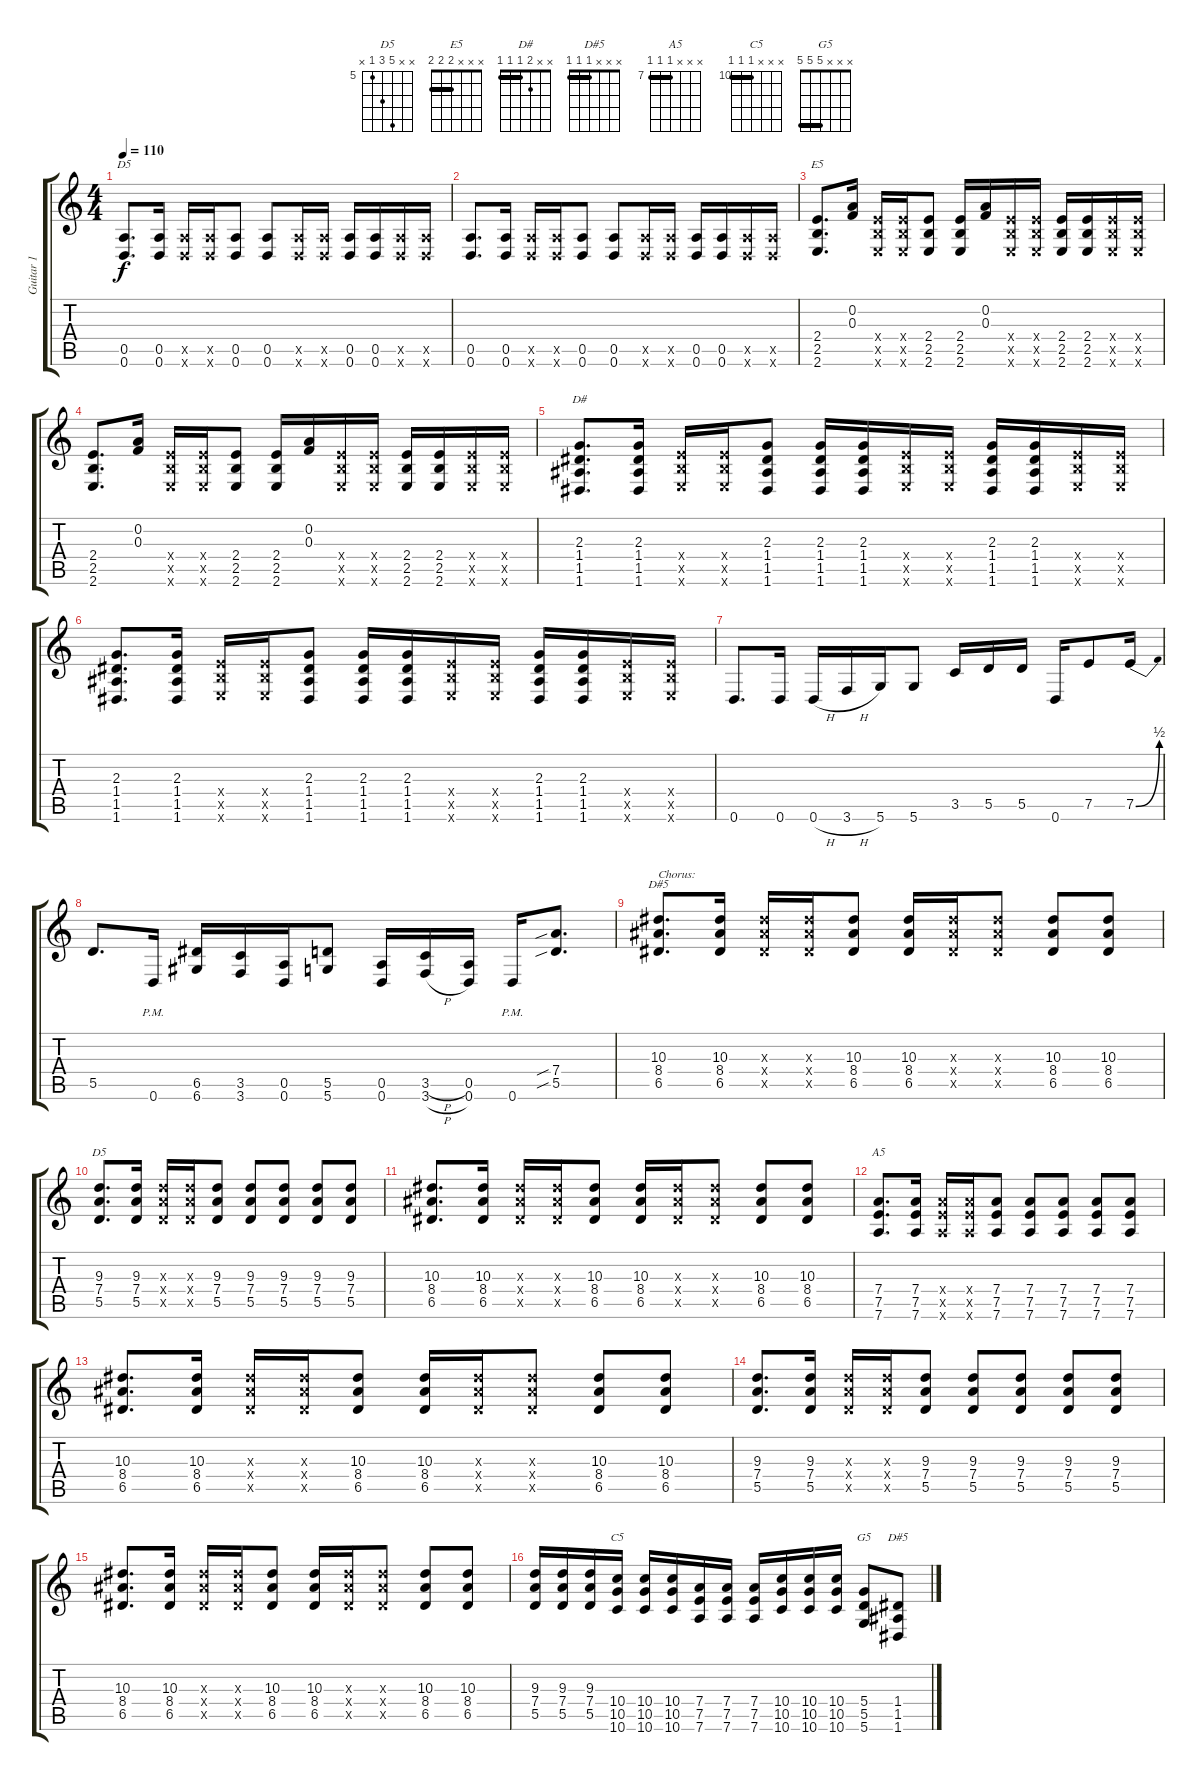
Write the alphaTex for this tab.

\track ("Guitar 1" "Guitar 1") {instrument distortionguitar}
\staff {score tabs}
\tuning (E4 A3 F3 D3 A2 D2) {hide}
\chord ("D5" x x x x 0 0)
\chord ("E5" x x x 2 2 2) {barre 2}
\chord ("D#" x x 2 1 1 1) {barre 1}
\chord ("D#5" x x 10 8 6 x) {firstfret 6}
\chord ("D5" x x 9 7 5 x) {firstfret 5}
\chord ("A5" x x x 7 7 7) {firstfret 7 barre 7}
\chord ("C5" x x x 10 10 10) {firstfret 10 barre 10}
\chord ("G5" x x x 5 5 5) {barre 5}
\chord ("D#5" x x x 1 1 1) {barre 1}
\ts (4 4)
\tempo 110
\clef g2
\ks c
(0.5 0.6).8{d ch "D5" dy f} (0.5 0.6).16 (0.5{x} 0.6{x}).16 (0.5{x} 0.6{x}).16 (0.5 0.6).8 (0.5 0.6).8 (0.5{x} 0.6{x}).16 (0.5{x} 0.6{x}).16 (0.5 0.6).16 (0.5 0.6).16 (0.5{x} 0.6{x}).16 (0.5{x} 0.6{x}).16 |
(0.5 0.6).8{d} (0.5 0.6).16 (0.5{x} 0.6{x}).16 (0.5{x} 0.6{x}).16 (0.5 0.6).8 (0.5 0.6).8 (0.5{x} 0.6{x}).16 (0.5{x} 0.6{x}).16 (0.5 0.6).16 (0.5 0.6).16 (0.5{x} 0.6{x}).16 (0.5{x} 0.6{x}).16 |
(2.4 2.5 2.6).8{d ch "E5"} (0.2 0.3).16 (2.4{x} 2.5{x} 2.6{x}).16 (2.4{x} 2.5{x} 2.6{x}).16 (2.4 2.5 2.6).8 (2.4 2.5 2.6).16 (0.2 0.3).16 (2.4{x} 2.5{x} 2.6{x}).16 (2.4{x} 2.5{x} 2.6{x}).16 (2.4 2.5 2.6).16 (2.4 2.5 2.6).16 (2.4{x} 2.5{x} 2.6{x}).16 (2.4{x} 2.5{x} 2.6{x}).16 |
(2.4 2.5 2.6).8{d} (0.2 0.3).16 (2.4{x} 2.5{x} 2.6{x}).16 (2.4{x} 2.5{x} 2.6{x}).16 (2.4 2.5 2.6).8 (2.4 2.5 2.6).16 (0.2 0.3).16 (2.4{x} 2.5{x} 2.6{x}).16 (2.4{x} 2.5{x} 2.6{x}).16 (2.4 2.5 2.6).16 (2.4 2.5 2.6).16 (2.4{x} 2.5{x} 2.6{x}).16 (2.4{x} 2.5{x} 2.6{x}).16 |
(2.3 1.4 1.5 1.6).8{d ch "D#"} (2.3 1.4 1.5 1.6).16 (2.4{x} 2.5{x} 2.6{x}).16 (2.4{x} 2.5{x} 2.6{x}).16 (2.3 1.4 1.5 1.6).8 (2.3 1.4 1.5 1.6).16 (2.3 1.4 1.5 1.6).16 (2.4{x} 2.5{x} 2.6{x}).16 (2.4{x} 2.5{x} 2.6{x}).16 (2.3 1.4 1.5 1.6).16 (2.3 1.4 1.5 1.6).16 (2.4{x} 2.5{x} 2.6{x}).16 (2.4{x} 2.5{x} 2.6{x}).16 |
(2.3 1.4 1.5 1.6).8{d} (2.3 1.4 1.5 1.6).16 (2.4{x} 2.5{x} 2.6{x}).16 (2.4{x} 2.5{x} 2.6{x}).16 (2.3 1.4 1.5 1.6).8 (2.3 1.4 1.5 1.6).16 (2.3 1.4 1.5 1.6).16 (2.4{x} 2.5{x} 2.6{x}).16 (2.4{x} 2.5{x} 2.6{x}).16 (2.3 1.4 1.5 1.6).16 (2.3 1.4 1.5 1.6).16 (2.4{x} 2.5{x} 2.6{x}).16 (2.4{x} 2.5{x} 2.6{x}).16 |
0.6.8{d} 0.6.16 0.6{h}.16 3.6{h}.16 5.6.16 5.6.8 3.5.16 5.5.16 5.5.16 0.6.16 7.5.8 7.5{be (bend 0 0 60 2)}.16 |
5.5.8{d} 0.6{pm}.16 (6.5 6.6).16 (3.5 3.6).16 (0.5 0.6).16 (5.5 5.6).8 (0.5 0.6).16 (3.5{h} 3.6{h}).16 (0.5 0.6).16 0.6{pm}.16 (7.4{sib} 5.5{sib}).8{d} |
(10.3 8.4 6.5).8{d ch "D#5" txt "Chorus:"} (10.3 8.4 6.5).16 (10.3{x} 8.4{x} 6.5{x}).16 (10.3{x} 8.4{x} 6.5{x}).16 (10.3 8.4 6.5).8 (10.3 8.4 6.5).16 (10.3{x} 8.4{x} 6.5{x}).16 (10.3{x} 8.4{x} 6.5{x}).8 (10.3 8.4 6.5).8 (10.3 8.4 6.5).8 |
(9.3 7.4 5.5).8{d ch "D5"} (9.3 7.4 5.5).16 (9.3{x} 7.4{x} 5.5{x}).16 (9.3{x} 7.4{x} 5.5{x}).16 (9.3 7.4 5.5).8 (9.3 7.4 5.5).8 (9.3 7.4 5.5).8 (9.3 7.4 5.5).8 (9.3 7.4 5.5).8 |
(10.3 8.4 6.5).8{d} (10.3 8.4 6.5).16 (10.3{x} 8.4{x} 6.5{x}).16 (10.3{x} 8.4{x} 6.5{x}).16 (10.3 8.4 6.5).8 (10.3 8.4 6.5).16 (10.3{x} 8.4{x} 6.5{x}).16 (10.3{x} 8.4{x} 6.5{x}).8 (10.3 8.4 6.5).8 (10.3 8.4 6.5).8 |
(7.4 7.5 7.6).8{d ch "A5"} (7.4 7.5 7.6).16 (7.4{x} 7.5{x} 7.6{x}).16 (7.4{x} 7.5{x} 7.6{x}).16 (7.4 7.5 7.6).8 (7.4 7.5 7.6).8 (7.4 7.5 7.6).8 (7.4 7.5 7.6).8 (7.4 7.5 7.6).8 |
(10.3 8.4 6.5).8{d} (10.3 8.4 6.5).16 (10.3{x} 8.4{x} 6.5{x}).16 (10.3{x} 8.4{x} 6.5{x}).16 (10.3 8.4 6.5).8 (10.3 8.4 6.5).16 (10.3{x} 8.4{x} 6.5{x}).16 (10.3{x} 8.4{x} 6.5{x}).8 (10.3 8.4 6.5).8 (10.3 8.4 6.5).8 |
(9.3 7.4 5.5).8{d} (9.3 7.4 5.5).16 (9.3{x} 7.4{x} 5.5{x}).16 (9.3{x} 7.4{x} 5.5{x}).16 (9.3 7.4 5.5).8 (9.3 7.4 5.5).8 (9.3 7.4 5.5).8 (9.3 7.4 5.5).8 (9.3 7.4 5.5).8 |
(10.3 8.4 6.5).8{d} (10.3 8.4 6.5).16 (10.3{x} 8.4{x} 6.5{x}).16 (10.3{x} 8.4{x} 6.5{x}).16 (10.3 8.4 6.5).8 (10.3 8.4 6.5).16 (10.3{x} 8.4{x} 6.5{x}).16 (10.3{x} 8.4{x} 6.5{x}).8 (10.3 8.4 6.5).8 (10.3 8.4 6.5).8 |
(9.3 7.4 5.5).16 (9.3 7.4 5.5).16 (9.3 7.4 5.5).16 (10.4 10.5 10.6).16{ch "C5"} (10.4 10.5 10.6).16 (10.4 10.5 10.6).16 (7.4 7.5 7.6).16 (7.4 7.5 7.6).16 (7.4 7.5 7.6).16 (10.4 10.5 10.6).16 (10.4 10.5 10.6).16 (10.4 10.5 10.6).16 (5.4 5.5 5.6).8{ch "G5"} (1.4 1.5 1.6).8{ch "D#5"}
